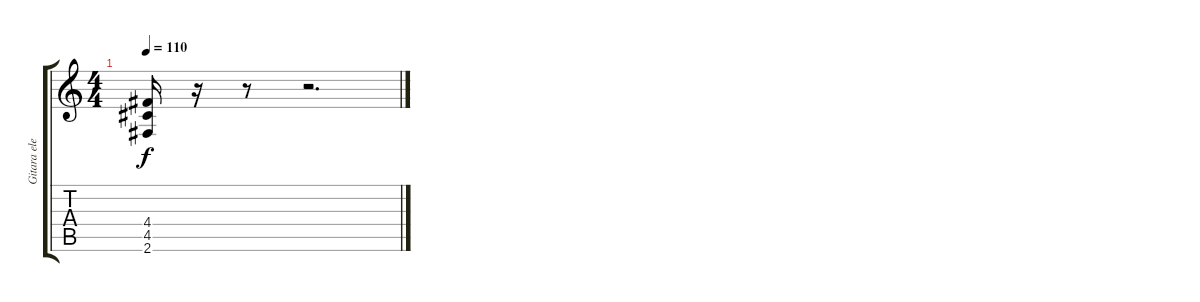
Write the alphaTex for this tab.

\track ("Gitara elektryczna (II)" "Gitara ele") {instrument distortionguitar}
\staff {score tabs}
\tuning (E4 B3 G3 D3 A2 E2) {hide}
\ts (4 4)
\tempo 110
\clef g2
\ks c
(4.4 4.5 2.6).16{dy f} r.16 r.8 r.2{d}
